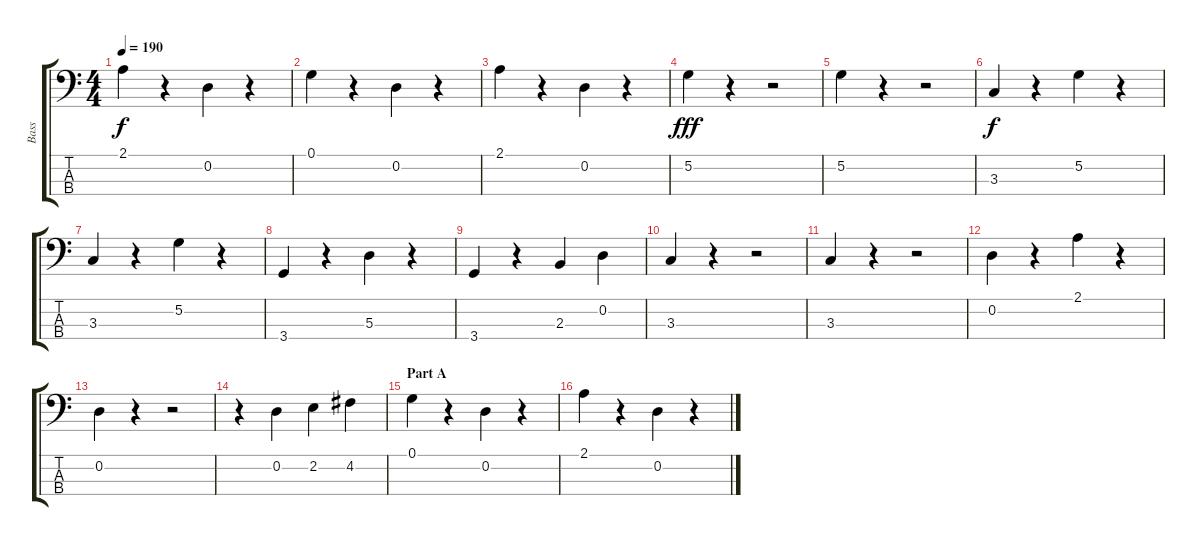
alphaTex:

\track ("Bass" "Bass") {instrument acousticbass}
\staff {score tabs}
\tuning (G2 D2 A1 E1) {hide}
\ts (4 4)
\tempo 190
\clef f4
\ks c
2.1.4{dy f} r.4 0.2.4 r.4 |
0.1.4 r.4 0.2.4 r.4 |
2.1.4 r.4 0.2.4 r.4 |
5.2.4{dy fff} r.4 r.2 |
5.2.4 r.4 r.2 |
3.3.4{dy f} r.4 5.2.4 r.4 |
3.3.4 r.4 5.2.4 r.4 |
3.4.4 r.4 5.3.4 r.4 |
3.4.4 r.4 2.3.4 0.2.4 |
3.3.4 r.4 r.2 |
3.3.4 r.4 r.2 |
0.2.4 r.4 2.1.4 r.4 |
0.2.4 r.4 r.2 |
r.4 0.2.4 2.2.4 4.2.4 |
\section ("" "Part A")
0.1.4 r.4 0.2.4 r.4 |
2.1.4 r.4 0.2.4 r.4
